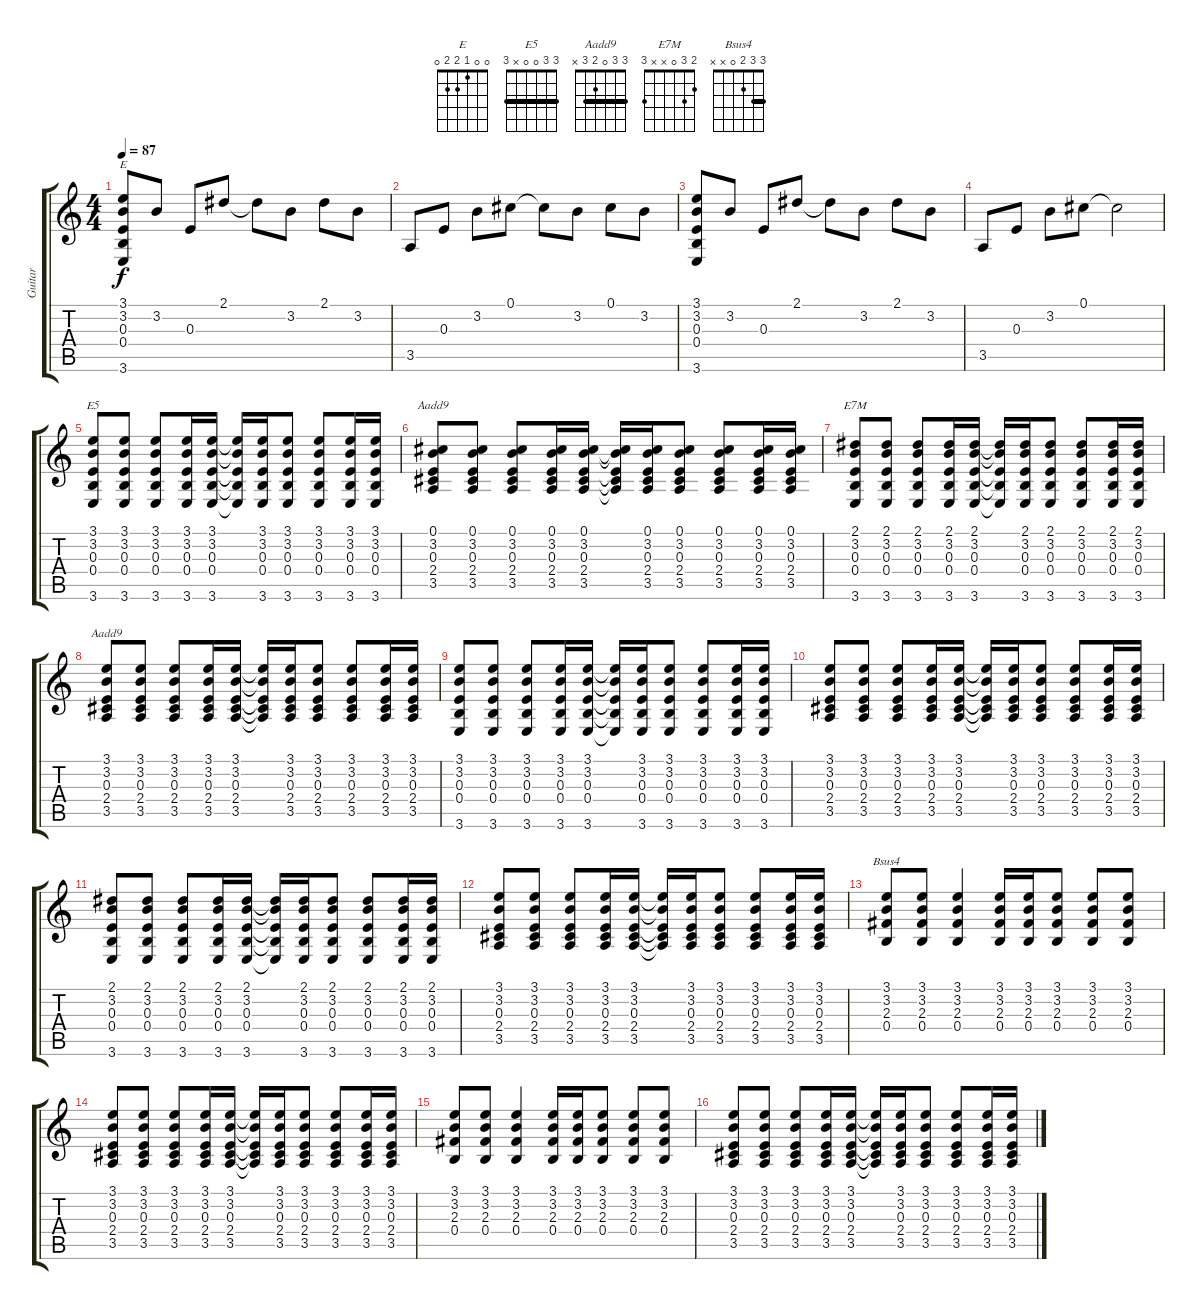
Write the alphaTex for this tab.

\track ("Guitar" "Guitar") {instrument acousticguitarsteel}
\staff {score tabs}
\tuning (Db4 Ab3 E3 B2 Gb2 Db2) {hide}
\chord ("E" 0 0 1 2 2 0)
\chord ("E5" 3 3 0 0 x 3) {barre 3}
\chord ("Aadd9" 0 3 0 2 3 x)
\chord ("E7M" 2 3 0 x x 3)
\chord ("Aadd9" 3 3 0 2 3 x) {barre 3}
\chord ("Bsus4" 3 3 2 0 x x) {barre 3}
\ts (4 4)
\tempo 87
\clef g2
\ks c
(3.1 3.2 0.3 0.4 3.6).8{ch "E" dy f instrument acousticguitarsteel} 3.2.8 0.3.8 2.1.8 2.1{t}.8 3.2.8 2.1.8 3.2.8 |
3.5.8 0.3.8 3.2.8 0.1.8 0.1{t}.8 3.2.8 0.1.8 3.2.8 |
(3.1 3.2 0.3 0.4 3.6).8 3.2.8 0.3.8 2.1.8 2.1{t}.8 3.2.8 2.1.8 3.2.8 |
3.5.8 0.3.8 3.2.8 0.1.8 0.1{t}.2 |
(3.1 3.2 0.3 0.4 3.6).8{ch "E5"} (3.1 3.2 0.3 0.4 3.6).8 (3.1 3.2 0.3 0.4 3.6).8 (3.1 3.2 0.3 0.4 3.6).16 (3.1 3.2 0.3 0.4 3.6).16 (3.1{t} 3.2{t} 0.3{t} 0.4{t} 3.6{t}).16 (3.1 3.2 0.3 0.4 3.6).16 (3.1 3.2 0.3 0.4 3.6).8 (3.1 3.2 0.3 0.4 3.6).8 (3.1 3.2 0.3 0.4 3.6).16 (3.1 3.2 0.3 0.4 3.6).16 |
(0.1 3.2 0.3 2.4 3.5).8{ch "Aadd9"} (0.1 3.2 0.3 2.4 3.5).8 (0.1 3.2 0.3 2.4 3.5).8 (0.1 3.2 0.3 2.4 3.5).16 (0.1 3.2 0.3 2.4 3.5).16 (0.1{t} 3.2{t} 0.3{t} 2.4{t} 3.5{t}).16 (0.1 3.2 0.3 2.4 3.5).16 (0.1 3.2 0.3 2.4 3.5).8 (0.1 3.2 0.3 2.4 3.5).8 (0.1 3.2 0.3 2.4 3.5).16 (0.1 3.2 0.3 2.4 3.5).16 |
(2.1 3.2 0.3 0.4 3.6).8{ch "E7M"} (2.1 3.2 0.3 0.4 3.6).8 (2.1 3.2 0.3 0.4 3.6).8 (2.1 3.2 0.3 0.4 3.6).16 (2.1 3.2 0.3 0.4 3.6).16 (2.1{t} 3.2{t} 0.3{t} 0.4{t} 3.6{t}).16 (2.1 3.2 0.3 0.4 3.6).16 (2.1 3.2 0.3 0.4 3.6).8 (2.1 3.2 0.3 0.4 3.6).8 (2.1 3.2 0.3 0.4 3.6).16 (2.1 3.2 0.3 0.4 3.6).16 |
(3.1 3.2 0.3 2.4 3.5).8{ch "Aadd9"} (3.1 3.2 0.3 2.4 3.5).8 (3.1 3.2 0.3 2.4 3.5).8 (3.1 3.2 0.3 2.4 3.5).16 (3.1 3.2 0.3 2.4 3.5).16 (3.1{t} 3.2{t} 0.3{t} 2.4{t} 3.5{t}).16 (3.1 3.2 0.3 2.4 3.5).16 (3.1 3.2 0.3 2.4 3.5).8 (3.1 3.2 0.3 2.4 3.5).8 (3.1 3.2 0.3 2.4 3.5).16 (3.1 3.2 0.3 2.4 3.5).16 |
(3.1 3.2 0.3 0.4 3.6).8 (3.1 3.2 0.3 0.4 3.6).8 (3.1 3.2 0.3 0.4 3.6).8 (3.1 3.2 0.3 0.4 3.6).16 (3.1 3.2 0.3 0.4 3.6).16 (3.1{t} 3.2{t} 0.3{t} 0.4{t} 3.6{t}).16 (3.1 3.2 0.3 0.4 3.6).16 (3.1 3.2 0.3 0.4 3.6).8 (3.1 3.2 0.3 0.4 3.6).8 (3.1 3.2 0.3 0.4 3.6).16 (3.1 3.2 0.3 0.4 3.6).16 |
(3.1 3.2 0.3 2.4 3.5).8 (3.1 3.2 0.3 2.4 3.5).8 (3.1 3.2 0.3 2.4 3.5).8 (3.1 3.2 0.3 2.4 3.5).16 (3.1 3.2 0.3 2.4 3.5).16 (3.1{t} 3.2{t} 0.3{t} 2.4{t} 3.5{t}).16 (3.1 3.2 0.3 2.4 3.5).16 (3.1 3.2 0.3 2.4 3.5).8 (3.1 3.2 0.3 2.4 3.5).8 (3.1 3.2 0.3 2.4 3.5).16 (3.1 3.2 0.3 2.4 3.5).16 |
(2.1 3.2 0.3 0.4 3.6).8 (2.1 3.2 0.3 0.4 3.6).8 (2.1 3.2 0.3 0.4 3.6).8 (2.1 3.2 0.3 0.4 3.6).16 (2.1 3.2 0.3 0.4 3.6).16 (2.1{t} 3.2{t} 0.3{t} 0.4{t} 3.6{t}).16 (2.1 3.2 0.3 0.4 3.6).16 (2.1 3.2 0.3 0.4 3.6).8 (2.1 3.2 0.3 0.4 3.6).8 (2.1 3.2 0.3 0.4 3.6).16 (2.1 3.2 0.3 0.4 3.6).16 |
(3.1 3.2 0.3 2.4 3.5).8 (3.1 3.2 0.3 2.4 3.5).8 (3.1 3.2 0.3 2.4 3.5).8 (3.1 3.2 0.3 2.4 3.5).16 (3.1 3.2 0.3 2.4 3.5).16 (3.1{t} 3.2{t} 0.3{t} 2.4{t} 3.5{t}).16 (3.1 3.2 0.3 2.4 3.5).16 (3.1 3.2 0.3 2.4 3.5).8 (3.1 3.2 0.3 2.4 3.5).8 (3.1 3.2 0.3 2.4 3.5).16 (3.1 3.2 0.3 2.4 3.5).16 |
(3.1 3.2 2.3 0.4).8{ch "Bsus4"} (3.1 3.2 2.3 0.4).8 (3.1 3.2 2.3 0.4).4 (3.1 3.2 2.3 0.4).16 (3.1 3.2 2.3 0.4).16 (3.1 3.2 2.3 0.4).8 (3.1 3.2 2.3 0.4).8 (3.1 3.2 2.3 0.4).8 |
(3.1 3.2 0.3 2.4 3.5).8 (3.1 3.2 0.3 2.4 3.5).8 (3.1 3.2 0.3 2.4 3.5).8 (3.1 3.2 0.3 2.4 3.5).16 (3.1 3.2 0.3 2.4 3.5).16 (3.1{t} 3.2{t} 0.3{t} 2.4{t} 3.5{t}).16 (3.1 3.2 0.3 2.4 3.5).16 (3.1 3.2 0.3 2.4 3.5).8 (3.1 3.2 0.3 2.4 3.5).8 (3.1 3.2 0.3 2.4 3.5).16 (3.1 3.2 0.3 2.4 3.5).16 |
(3.1 3.2 2.3 0.4).8 (3.1 3.2 2.3 0.4).8 (3.1 3.2 2.3 0.4).4 (3.1 3.2 2.3 0.4).16 (3.1 3.2 2.3 0.4).16 (3.1 3.2 2.3 0.4).8 (3.1 3.2 2.3 0.4).8 (3.1 3.2 2.3 0.4).8 |
(3.1 3.2 0.3 2.4 3.5).8 (3.1 3.2 0.3 2.4 3.5).8 (3.1 3.2 0.3 2.4 3.5).8 (3.1 3.2 0.3 2.4 3.5).16 (3.1 3.2 0.3 2.4 3.5).16 (3.1{t} 3.2{t} 0.3{t} 2.4{t} 3.5{t}).16 (3.1 3.2 0.3 2.4 3.5).16 (3.1 3.2 0.3 2.4 3.5).8 (3.1 3.2 0.3 2.4 3.5).8 (3.1 3.2 0.3 2.4 3.5).16 (3.1 3.2 0.3 2.4 3.5).16
